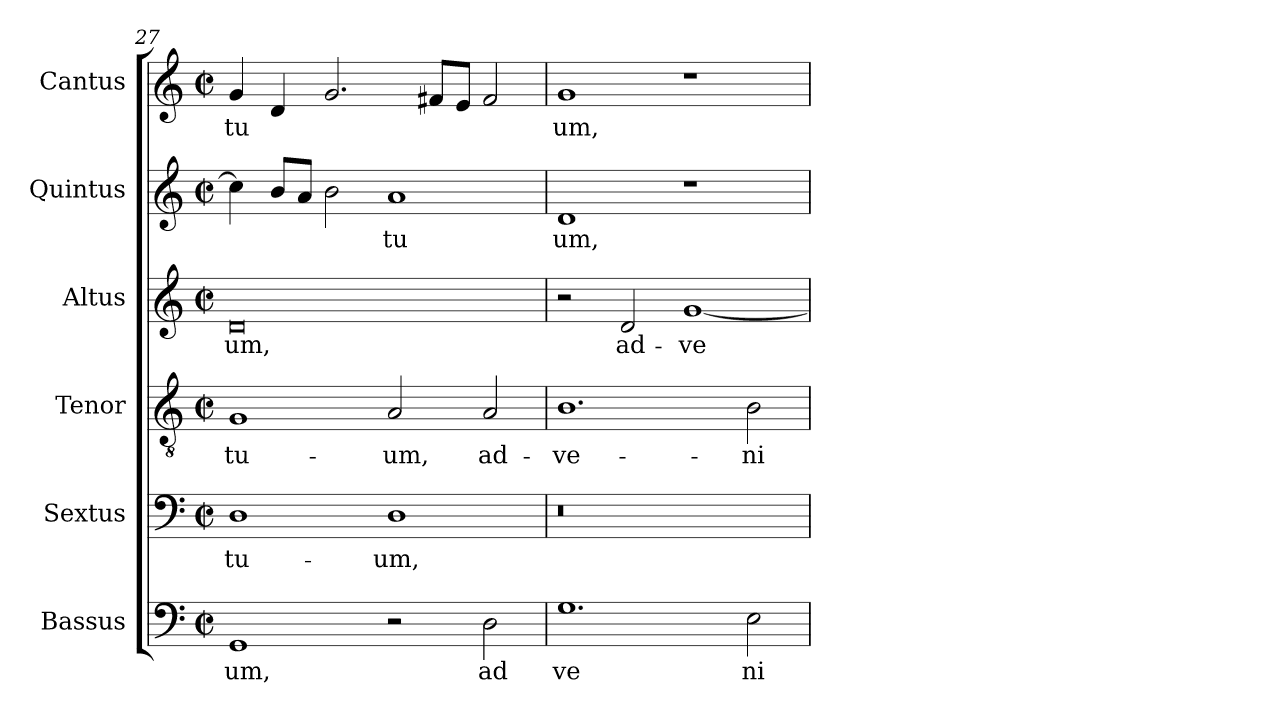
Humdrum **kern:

**kern	**text	**kern	**text	**kern	**text	**kern	**text	**kern	**text	**kern	**text
*part6	*part6	*part5	*part5	*part4	*part4	*part3	*part3	*part2	*part2	*part1	*part1
*staff6	*staff6	*staff5	*staff5	*staff4	*staff4	*staff3	*staff3	*staff2	*staff2	*staff1	*staff1
*I"Bassus	*	*I"Sextus	*	*I"Tenor	*	*I"Altus	*	*I"Quintus	*	*I"Cantus	*
*clefF4	*	*clefF4	*	*clefGv2	*	*clefG2	*	*clefG2	*	*clefG2	*
*k[]	*	*k[]	*	*k[]	*	*k[]	*	*k[]	*	*k[]	*
*C:	*	*C:	*	*C:	*	*C:	*	*C:	*	*C:	*
*M2/2	*	*M2/2	*	*M2/2	*	*M2/2	*	*M2/2	*	*M2/2	*
*met(c|)	*	*met(c|)	*	*met(c|)	*	*met(c|)	*	*met(c|)	*	*met(c|)	*
=27	=27	=27	=27	=27	=27	=27	=27	=27	=27	=27	=27
!	!LO:LY:b:cj	!	!LO:LY:b:cj	!	!LO:LY:b:cj	!	!LO:LY:b:cj	!	!LO:LY:b:cj	!	!LO:LY:b:cj
1GG	um,	1D	tu-	1G	tu-	0d	-um,	4cc\]	.	4g/	tu
!	!	!	!	!	!	!	!	!	!LO:LY:b:cj	!	!LO:LY:b:cj
.	.	.	.	.	.	.	.	8b/L	.	4d/	.
!	!	!	!	!	!	!	!	!	!LO:LY:b:cj	!	!
.	.	.	.	.	.	.	.	8a/J	.	.	.
!	!	!	!	!	!	!	!	!	!LO:LY:b:cj	!	!LO:LY:b:cj
.	.	.	.	.	.	.	.	2b\	.	2.g/	.
!	!	!	!LO:LY:b:cj	!	!LO:LY:b:cj	!	!	!	!LO:LY:b:cj	!	!
2r	.	1D	-um,	2A/	-um,	.	.	1a	tu	.	.
!	!	!	!	!	!	!	!	!	!	!	!LO:LY:b:cj
.	.	.	.	.	.	.	.	.	.	8f#/L	.
!	!	!	!	!	!	!	!	!	!	!	!LO:LY:b:cj
.	.	.	.	.	.	.	.	.	.	8e/J	.
!	!LO:LY:b:cj	!	!	!	!LO:LY:b:cj	!	!	!	!	!	!LO:LY:b:cj
2D\	ad	.	.	2A/	ad-	.	.	.	.	2f#/	.
=28	=28	=28	=28	=28	=28	=28	=28	=28	=28	=28	=28
!	!LO:LY:b:cj	!	!	!	!LO:LY:b:cj	!	!	!	!LO:LY:b:cj	!	!LO:LY:b:cj
1.G	ve	0r	.	1.B	-ve-	2r	.	1d	um,	1g	um,
!	!	!	!	!	!	!	!LO:LY:b:cj	!	!	!	!
.	.	.	.	.	.	2d/	ad-	.	.	.	.
!	!	!	!	!	!	!	!LO:LY:b:cj	!	!	!	!
.	.	.	.	.	.	[<1g	-ve-	1r	.	1r	.
!	!LO:LY:b:cj	!	!	!	!LO:LY:b:cj	!	!	!	!	!	!
2E\	ni	.	.	2B\	-ni-	.	.	.	.	.	.
=	=	=	=	=	=	=	=	=	=	=	=
*-	*-	*-	*-	*-	*-	*-	*-	*-	*-	*-	*-
